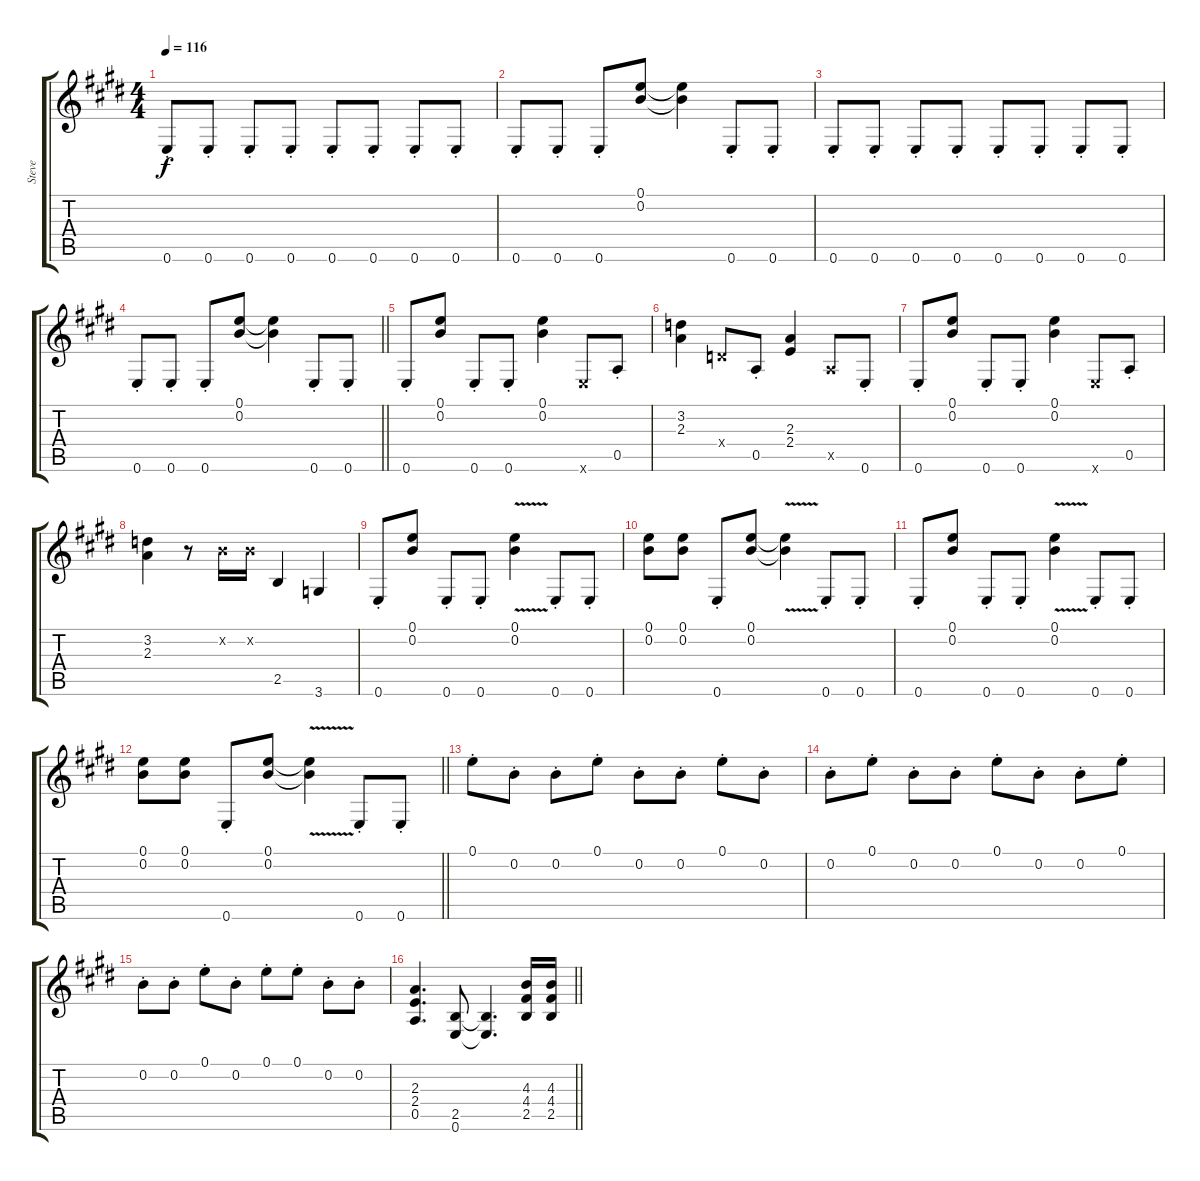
\track ("Steve" "Steve") {instrument distortionguitar}
\staff {score tabs}
\tuning (E4 B3 G3 D3 A2 E2) {hide}
\ts (4 4)
\tempo 116
\clef g2
\ks e
0.6{st}.8{dy f} 0.6{st}.8 0.6{st}.8 0.6{st}.8 0.6{st}.8 0.6{st}.8 0.6{st}.8 0.6{st}.8 |
0.6{st}.8 0.6{st}.8 0.6{st}.8 (0.1 0.2).8 (0.1{t} 0.2{t}).4 0.6{st}.8 0.6{st}.8 |
0.6{st}.8 0.6{st}.8 0.6{st}.8 0.6{st}.8 0.6{st}.8 0.6{st}.8 0.6{st}.8 0.6{st}.8 |
\barLineRight lightlight
0.6{st}.8 0.6{st}.8 0.6{st}.8 (0.1 0.2).8 (0.1{t} 0.2{t}).4 0.6{st}.8 0.6{st}.8 |
0.6{st}.8 (0.1 0.2).8 0.6{st}.8 0.6{st}.8 (0.1 0.2).4 0.6{x}.8 0.5{st}.8 |
(3.2 2.3).4 0.4{x}.8 0.5{st}.8 (2.3 2.4).4 0.5{x}.8 0.6{st}.8 |
0.6{st}.8 (0.1 0.2).8 0.6{st}.8 0.6{st}.8 (0.1 0.2).4 0.6{x}.8 0.5{st}.8 |
(3.2 2.3).4 r.8 0.2{x}.16 0.2{x}.16 2.5.4 3.6.4 |
0.6{st}.8 (0.1 0.2).8 0.6{st}.8 0.6{st}.8 (0.1{v} 0.2{v}).4 0.6{st}.8 0.6{st}.8 |
(0.1 0.2).8 (0.1 0.2).8 0.6{st}.8 (0.1 0.2).8 (0.1{v t} 0.2{v t}).4 0.6{st}.8 0.6{st}.8 |
0.6{st}.8 (0.1 0.2).8 0.6{st}.8 0.6{st}.8 (0.1{v} 0.2{v}).4 0.6{st}.8 0.6{st}.8 |
\barLineRight lightlight
(0.1 0.2).8 (0.1 0.2).8 0.6{st}.8 (0.1 0.2).8 (0.1{v t} 0.2{v t}).4 0.6{st}.8 0.6{st}.8 |
0.1{st}.8 0.2{st}.8 0.2{st}.8 0.1{st}.8 0.2{st}.8 0.2{st}.8 0.1{st}.8 0.2{st}.8 |
0.2{st}.8 0.1{st}.8 0.2{st}.8 0.2{st}.8 0.1{st}.8 0.2{st}.8 0.2{st}.8 0.1{st}.8 |
0.2{st}.8 0.2{st}.8 0.1{st}.8 0.2{st}.8 0.1{st}.8 0.1{st}.8 0.2{st}.8 0.2{st}.8 |
\barLineRight lightlight
(2.3 2.4 0.5).4{d} (2.5 0.6).8 (2.5{t} 0.6{t}).4{d} (4.3 4.4 2.5).16 (4.3 4.4 2.5).16
